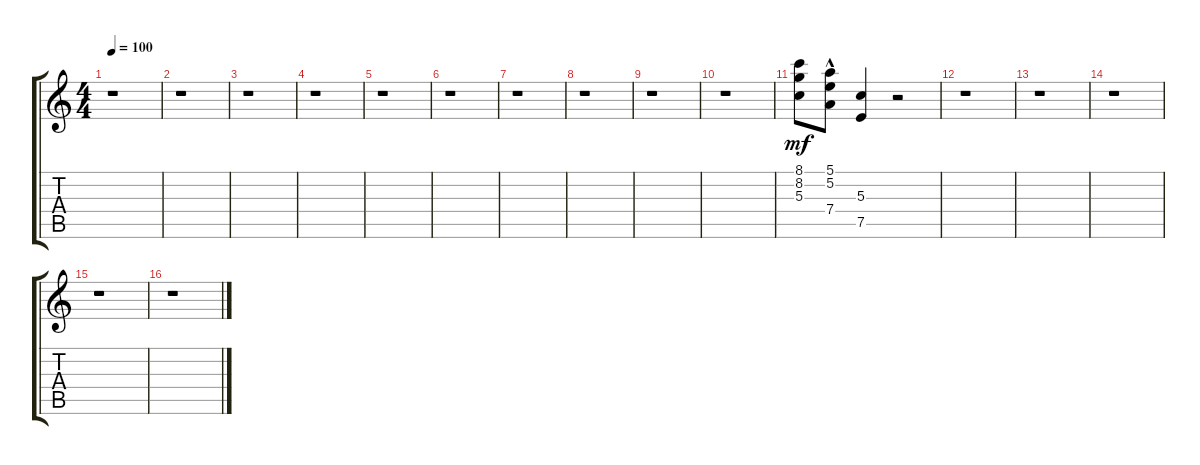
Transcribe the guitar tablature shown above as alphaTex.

\track "" {instrument electricguitarclean}
\staff {score tabs}
\tuning (E4 B3 G3 D3 A2 E2) {hide}
\ts (4 4)
\tempo 100
\clef g2
\ks c
r.1{dy mf instrument electricguitarclean} |
r.1 |
r.1 |
r.1 |
r.1 |
r.1 |
r.1 |
r.1 |
r.1 |
r.1 |
(8.1 8.2 5.3).8 (5.1 5.2{hac} 7.4).8 (5.3 7.5).4 r.2 |
r.1 |
r.1 |
r.1 |
r.1 |
r.1
